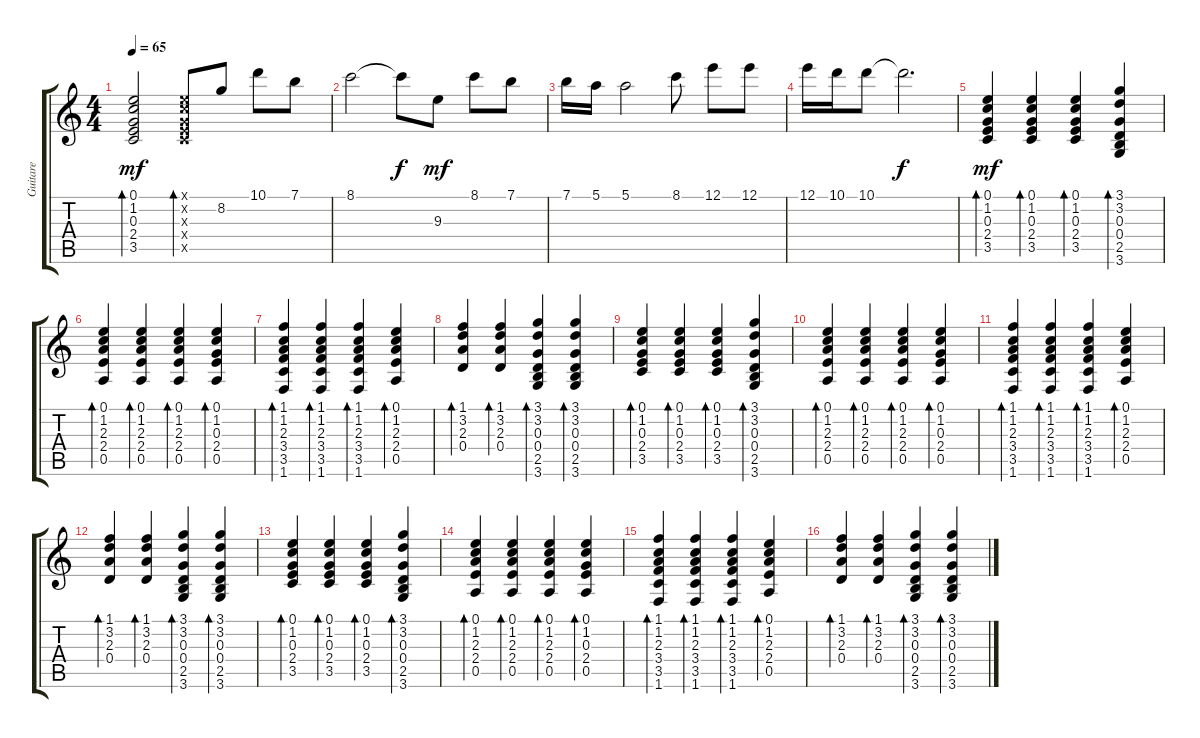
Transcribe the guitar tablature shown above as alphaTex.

\track ("Guitare" "Guitare") {instrument acousticguitarsteel}
\staff {score tabs}
\tuning (E4 B3 G3 D3 A2 E2) {hide}
\ts (4 4)
\tempo 65
\clef g2
\ks c
(0.1 1.2 0.3 2.4 3.5).2{bd 60 dy mf} (0.1{x} 1.2{x} 0.3{x} 2.4{x} 3.5{x}).8{bd 60} 8.2.8 10.1.8 7.1.8 |
8.1.2 8.1{t}.8{dy f} 9.3.8{dy mf} 8.1.8 7.1.8 |
7.1.16 5.1.16 5.1.2 8.1.8 12.1.8 12.1.8 |
12.1.16 10.1.16 10.1.8 10.1{t}.2{d dy f} |
(0.1 1.2 0.3 2.4 3.5).4{bd 60 dy mf} (0.1 1.2 0.3 2.4 3.5).4{bd 60} (0.1 1.2 0.3 2.4 3.5).4{bd 60} (3.1 3.2 0.3 0.4 2.5 3.6).4{bd 60} |
(0.1 1.2 2.3 2.4 0.5).4{bd 60} (0.1 1.2 2.3 2.4 0.5).4{bd 60} (0.1 1.2 2.3 2.4 0.5).4{bd 60} (0.1 1.2 0.3 2.4 0.5).4{bd 60} |
(1.1 1.2 2.3 3.4 3.5 1.6).4{bd 60} (1.1 1.2 2.3 3.4 3.5 1.6).4{bd 60} (1.1 1.2 2.3 3.4 3.5 1.6).4{bd 60} (0.1 1.2 2.3 2.4 0.5).4{bd 60} |
(1.1 3.2 2.3 0.4).4{bd 60} (1.1 3.2 2.3 0.4).4{bd 60} (3.1 3.2 0.3 0.4 2.5 3.6).4{bd 60} (3.1 3.2 0.3 0.4 2.5 3.6).4{bd 60} |
(0.1 1.2 0.3 2.4 3.5).4{bd 60} (0.1 1.2 0.3 2.4 3.5).4{bd 60} (0.1 1.2 0.3 2.4 3.5).4{bd 60} (3.1 3.2 0.3 0.4 2.5 3.6).4{bd 60} |
(0.1 1.2 2.3 2.4 0.5).4{bd 60} (0.1 1.2 2.3 2.4 0.5).4{bd 60} (0.1 1.2 2.3 2.4 0.5).4{bd 60} (0.1 1.2 0.3 2.4 0.5).4{bd 60} |
(1.1 1.2 2.3 3.4 3.5 1.6).4{bd 60} (1.1 1.2 2.3 3.4 3.5 1.6).4{bd 60} (1.1 1.2 2.3 3.4 3.5 1.6).4{bd 60} (0.1 1.2 2.3 2.4 0.5).4{bd 60} |
(1.1 3.2 2.3 0.4).4{bd 60} (1.1 3.2 2.3 0.4).4{bd 60} (3.1 3.2 0.3 0.4 2.5 3.6).4{bd 60} (3.1 3.2 0.3 0.4 2.5 3.6).4{bd 60} |
(0.1 1.2 0.3 2.4 3.5).4{bd 60} (0.1 1.2 0.3 2.4 3.5).4{bd 60} (0.1 1.2 0.3 2.4 3.5).4{bd 60} (3.1 3.2 0.3 0.4 2.5 3.6).4{bd 60} |
(0.1 1.2 2.3 2.4 0.5).4{bd 60} (0.1 1.2 2.3 2.4 0.5).4{bd 60} (0.1 1.2 2.3 2.4 0.5).4{bd 60} (0.1 1.2 0.3 2.4 0.5).4{bd 60} |
(1.1 1.2 2.3 3.4 3.5 1.6).4{bd 60} (1.1 1.2 2.3 3.4 3.5 1.6).4{bd 60} (1.1 1.2 2.3 3.4 3.5 1.6).4{bd 60} (0.1 1.2 2.3 2.4 0.5).4{bd 60} |
(1.1 3.2 2.3 0.4).4{bd 60} (1.1 3.2 2.3 0.4).4{bd 60} (3.1 3.2 0.3 0.4 2.5 3.6).4{bd 60} (3.1 3.2 0.3 0.4 2.5 3.6).4{bd 60}
